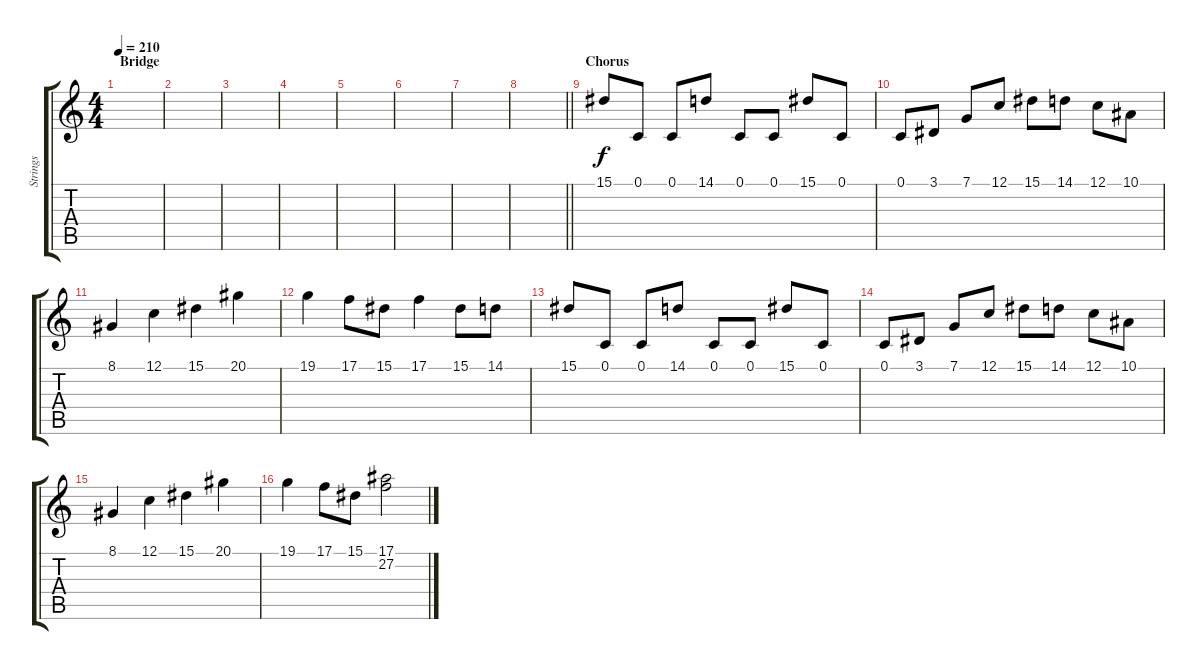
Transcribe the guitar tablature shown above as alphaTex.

\track ("Strings" "Strings") {instrument stringensemble1}
\staff {score tabs}
\tuning (C4 G3 Eb3 Bb2 F2 C2) {hide}
\ts (4 4)
\section ("" "Bridge")
\tempo 210
\clef g2
\ks c
|
|
|
|
|
|
|
\barLineRight lightlight
|
\section ("" "Chorus")
15.1.8 0.1.8 0.1.8 14.1.8 0.1.8 0.1.8 15.1.8 0.1.8 |
0.1.8 3.1.8 7.1.8 12.1.8 15.1.8 14.1.8 12.1.8 10.1.8 |
8.1.4 12.1.4 15.1.4 20.1.4 |
19.1.4 17.1.8 15.1.8 17.1.4 15.1.8 14.1.8 |
15.1.8 0.1.8 0.1.8 14.1.8 0.1.8 0.1.8 15.1.8 0.1.8 |
0.1.8 3.1.8 7.1.8 12.1.8 15.1.8 14.1.8 12.1.8 10.1.8 |
8.1.4 12.1.4 15.1.4 20.1.4 |
19.1.4 17.1.8 15.1.8 (17.1 27.2).2
